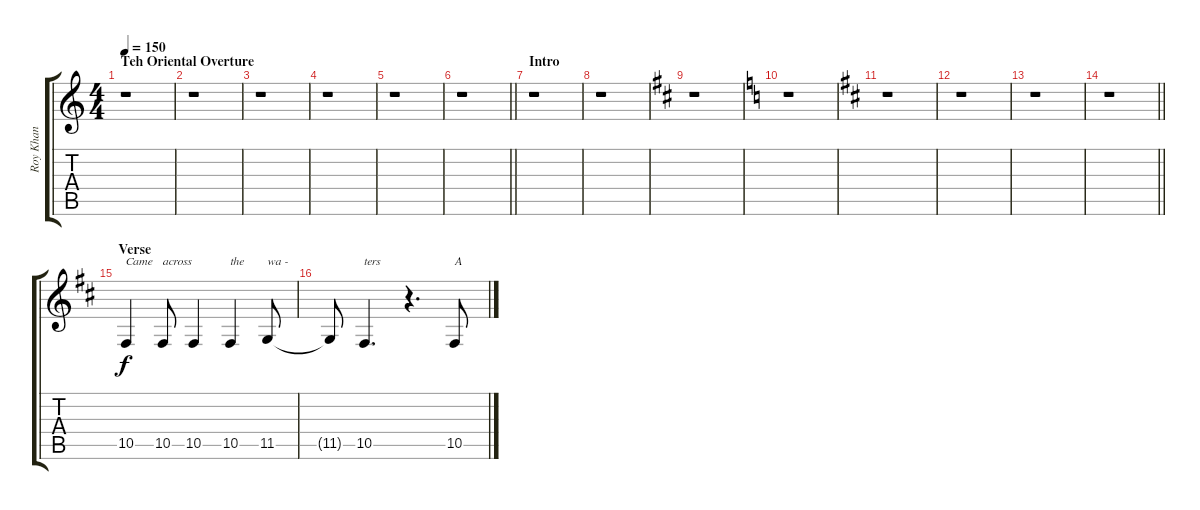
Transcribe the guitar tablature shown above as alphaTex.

\track ("Roy Khan" "Roy Khan") {instrument lead2sawtooth}
\staff {score tabs}
\tuning (Eb4 Bb3 Gb3 Db3 Ab2 Eb2) {hide}
\ts (4 4)
\section ("" "Teh Oriental Overture")
\tempo 150
\clef g2
\ks c
r.1{dy f instrument lead2sawtooth} |
r.1 |
r.1 |
r.1 |
r.1 |
\barLineRight lightlight
r.1 |
\section ("" "Intro")
r.1 |
r.1 |
\ks bminor
r.1 |
\ks c
r.1 |
\ks bminor
r.1 |
r.1 |
r.1 |
\barLineRight lightlight
r.1 |
\section ("" "Verse")
10.5.4{txt "Came"} 10.5.8{txt "across"} 10.5.4 10.5.4{txt "the"} 11.5.8{txt "wa -"} |
11.5{t}.8 10.5.4{d txt "ters"} r.4{d} 10.5.8{txt "A"}
